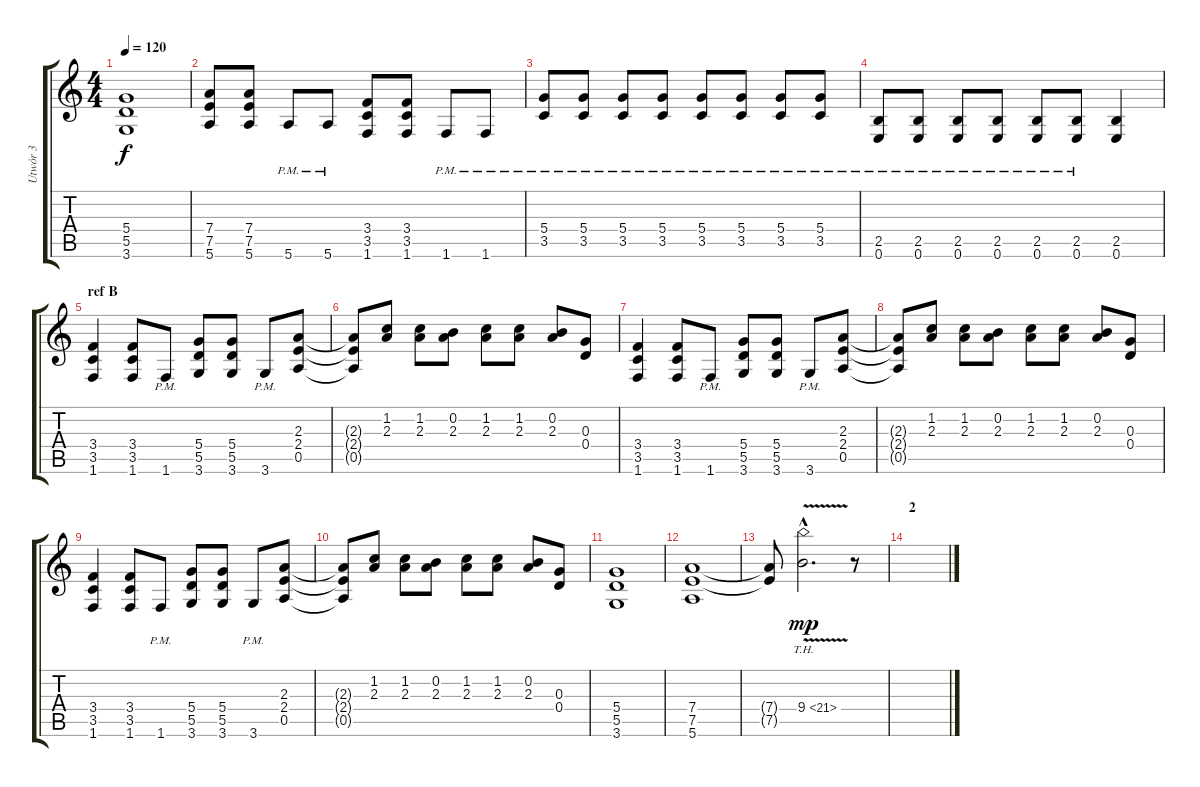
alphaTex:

\track ("Utwór 3" "Utwór 3") {instrument distortionguitar}
\staff {score tabs}
\tuning (E4 B3 G3 D3 A2 E2) {hide}
\ts (4 4)
\tempo 120
\clef g2
\ks c
(5.4 5.5 3.6).1{dy f} |
(7.4 7.5 5.6).8 (7.4 7.5 5.6).8 5.6{pm}.8 5.6{pm}.8 (3.4 3.5 1.6).8 (3.4 3.5 1.6).8 1.6{pm}.8 1.6{pm}.8 |
(5.4{pm} 3.5{pm}).8 (5.4{pm} 3.5{pm}).8 (5.4{pm} 3.5{pm}).8 (5.4{pm} 3.5{pm}).8 (5.4{pm} 3.5{pm}).8 (5.4{pm} 3.5{pm}).8 (5.4{pm} 3.5{pm}).8 (5.4{pm} 3.5{pm}).8 |
(2.5{pm} 0.6{pm}).8 (2.5{pm} 0.6{pm}).8 (2.5{pm} 0.6{pm}).8 (2.5{pm} 0.6{pm}).8 (2.5{pm} 0.6{pm}).8 (2.5{pm} 0.6{pm}).8 (2.5 0.6).4 |
\section ("" "ref B")
(3.4 3.5 1.6).4 (3.4 3.5 1.6).8 1.6{pm}.8 (5.4 5.5 3.6).8 (5.4 5.5 3.6).8 3.6{pm}.8 (2.3 2.4 0.5).8 |
(2.3{t} 2.4{t} 0.5{t}).8 (1.2 2.3).8 (1.2 2.3).8 (0.2 2.3).8 (1.2 2.3).8 (1.2 2.3).8 (0.2 2.3).8 (0.3 0.4).8 |
(3.4 3.5 1.6).4 (3.4 3.5 1.6).8 1.6{pm}.8 (5.4 5.5 3.6).8 (5.4 5.5 3.6).8 3.6{pm}.8 (2.3 2.4 0.5).8 |
(2.3{t} 2.4{t} 0.5{t}).8 (1.2 2.3).8 (1.2 2.3).8 (0.2 2.3).8 (1.2 2.3).8 (1.2 2.3).8 (0.2 2.3).8 (0.3 0.4).8 |
(3.4 3.5 1.6).4 (3.4 3.5 1.6).8 1.6{pm}.8 (5.4 5.5 3.6).8 (5.4 5.5 3.6).8 3.6{pm}.8 (2.3 2.4 0.5).8 |
(2.3{t} 2.4{t} 0.5{t}).8 (1.2 2.3).8 (1.2 2.3).8 (0.2 2.3).8 (1.2 2.3).8 (1.2 2.3).8 (0.2 2.3).8 (0.3 0.4).8 |
(5.4 5.5 3.6).1 |
(7.4 7.5 5.6).1{volume 0} |
(7.4{t} 7.5{t}).8 9.4{th 12 v hac}.2{d dy mp} r.8 |
\section ("" "2")
